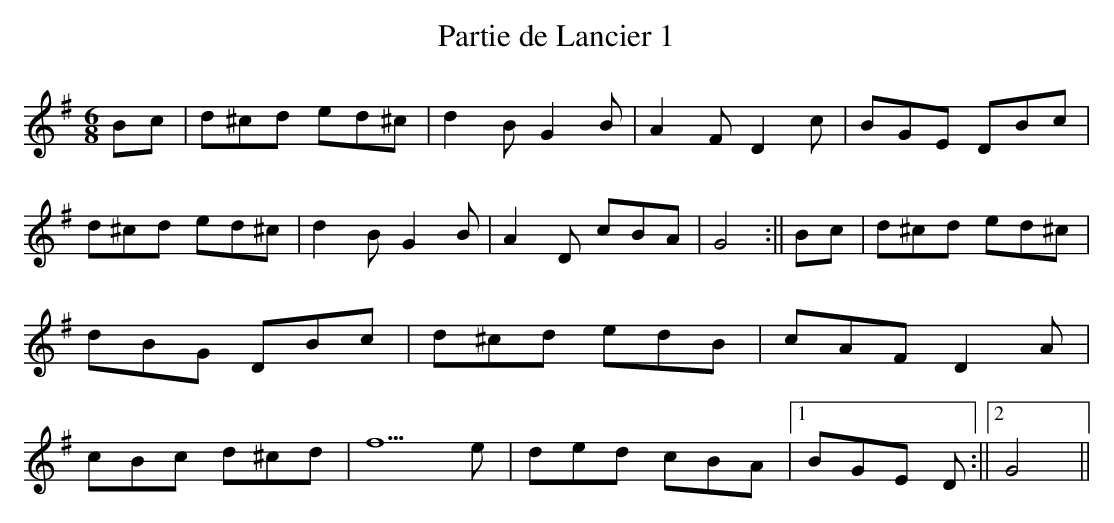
X:1
T:Partie de Lancier 1
M:6/8
K:G
Bc|d^cd ed^c|d2B G2B|A2F D2c|BGE DBc|d^cd ed^c|d2B G2B|A2D cBA|G4:||Bc|d^cd ed^c|dBG DBc|d^cd edB|cAF D2A|cBc d^cd|f5 e|ded cBA|1 BGE D:||2 G4||
